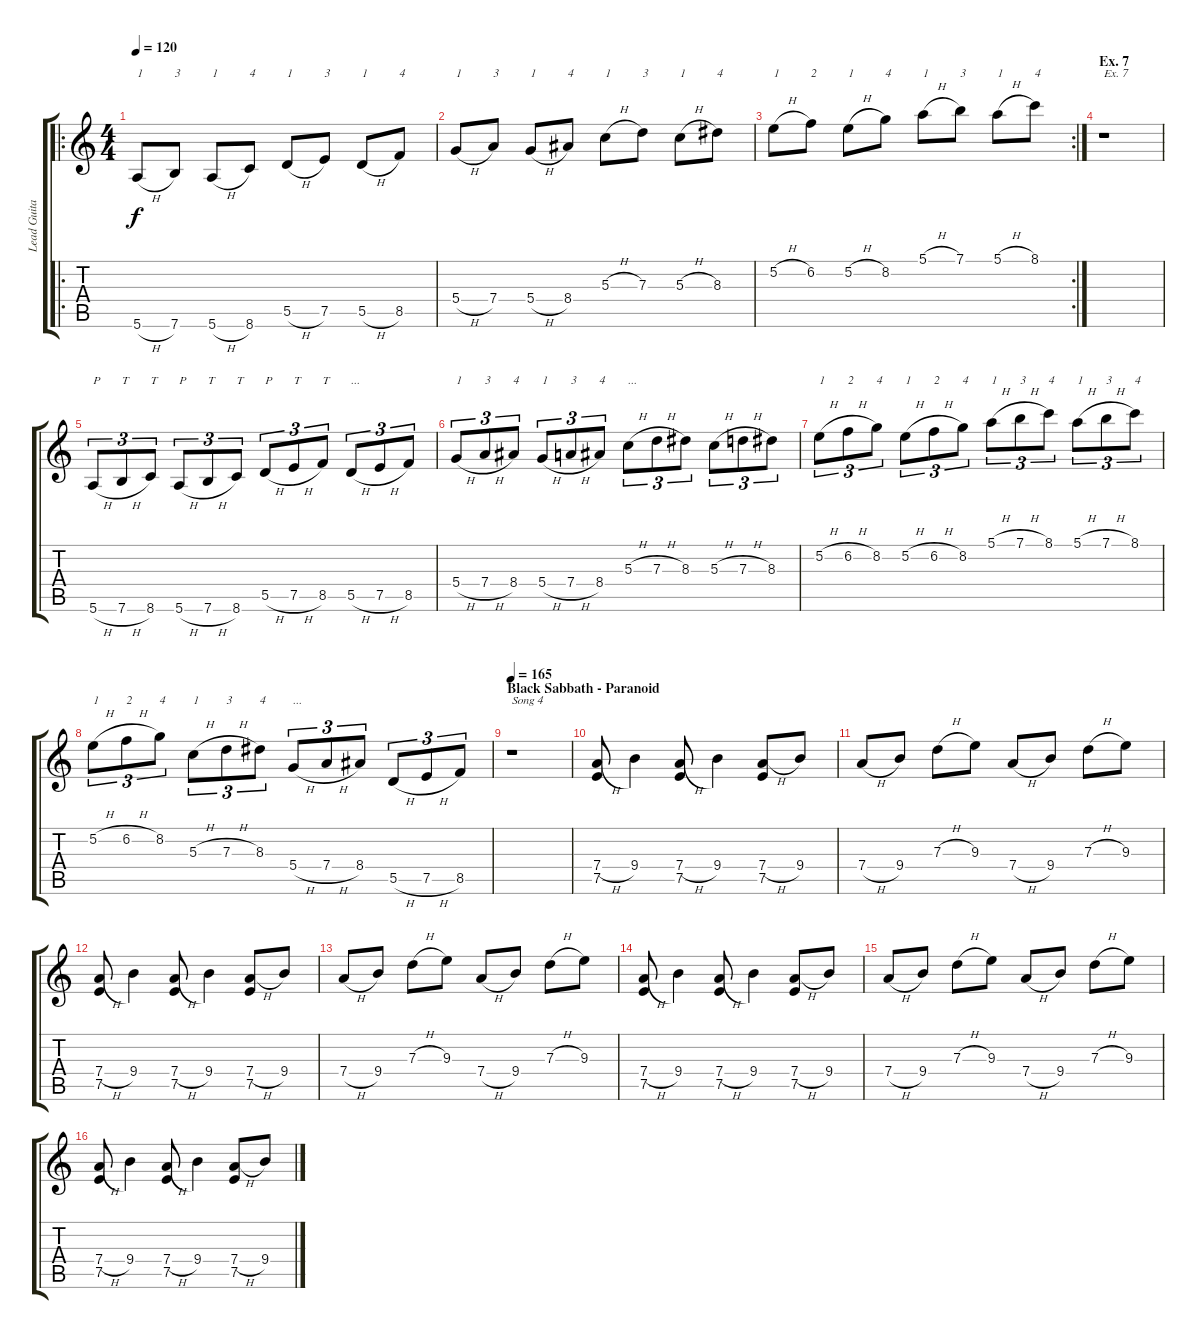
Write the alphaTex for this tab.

\track ("Lead Guitar (Learn This One)" "Lead Guita") {instrument distortionguitar}
\staff {score tabs}
\tuning (E4 B3 G3 D3 A2 E2) {hide}
\ro
\ts (4 4)
\tempo 120
\clef g2
\ks c
5.6{h}.8{txt "1" dy f} 7.6.8{txt "3"} 5.6{h}.8{txt "1"} 8.6.8{txt "4"} 5.5{h}.8{txt "1"} 7.5.8{txt "3"} 5.5{h}.8{txt "1"} 8.5.8{txt "4"} |
5.4{h}.8{txt "1"} 7.4.8{txt "3"} 5.4{h}.8{txt "1"} 8.4.8{txt "4"} 5.3{h}.8{txt "1"} 7.3.8{txt "3"} 5.3{h}.8{txt "1"} 8.3.8{txt "4"} |
\rc 2
5.2{h}.8{txt "1"} 6.2.8{txt "2"} 5.2{h}.8{txt "1"} 8.2.8{txt "4"} 5.1{h}.8{txt "1"} 7.1.8{txt "3"} 5.1{h}.8{txt "1"} 8.1.8{txt "4"} |
\section ("" "Ex. 7")
r.1{txt "Ex. 7"} |
5.6{h}.8{tu (3 2) txt "P"} 7.6{h}.8{tu (3 2) txt "T"} 8.6.8{tu (3 2) txt "T"} 5.6{h}.8{tu (3 2) txt "P"} 7.6{h}.8{tu (3 2) txt "T"} 8.6.8{tu (3 2) txt "T"} 5.5{h}.8{tu (3 2) txt "P"} 7.5{h}.8{tu (3 2) txt "T"} 8.5.8{tu (3 2) txt "T"} 5.5{h}.8{tu (3 2) txt "..."} 7.5{h}.8{tu (3 2)} 8.5.8{tu (3 2)} |
5.4{h}.8{tu (3 2) txt "1"} 7.4{h}.8{tu (3 2) txt "3"} 8.4.8{tu (3 2) txt "4"} 5.4{h}.8{tu (3 2) txt "1"} 7.4{h}.8{tu (3 2) txt "3"} 8.4.8{tu (3 2) txt "4"} 5.3{h}.8{tu (3 2) txt "..."} 7.3{h}.8{tu (3 2)} 8.3.8{tu (3 2)} 5.3{h}.8{tu (3 2)} 7.3{h}.8{tu (3 2)} 8.3.8{tu (3 2)} |
5.2{h}.8{tu (3 2) txt "1"} 6.2{h}.8{tu (3 2) txt "2"} 8.2.8{tu (3 2) txt "4"} 5.2{h}.8{tu (3 2) txt "1"} 6.2{h}.8{tu (3 2) txt "2"} 8.2.8{tu (3 2) txt "4"} 5.1{h}.8{tu (3 2) txt "1"} 7.1{h}.8{tu (3 2) txt "3"} 8.1.8{tu (3 2) txt "4"} 5.1{h}.8{tu (3 2) txt "1"} 7.1{h}.8{tu (3 2) txt "3"} 8.1.8{tu (3 2) txt "4"} |
5.2{h}.8{tu (3 2) txt "1"} 6.2{h}.8{tu (3 2) txt "2"} 8.2.8{tu (3 2) txt "4"} 5.3{h}.8{tu (3 2) txt "1"} 7.3{h}.8{tu (3 2) txt "3"} 8.3.8{tu (3 2) txt "4"} 5.4{h}.8{tu (3 2) txt "..."} 7.4{h}.8{tu (3 2)} 8.4.8{tu (3 2)} 5.5{h}.8{tu (3 2)} 7.5{h}.8{tu (3 2)} 8.5.8{tu (3 2)} |
\section ("" "Black Sabbath - Paranoid")
\tempo 165
r.1{txt "Song 4"} |
(7.4{h} 7.5).8 9.4.4 (7.4{h} 7.5).8 9.4.4 (7.4{h} 7.5).8 9.4.8 |
7.4{h}.8 9.4.8 7.3{h}.8 9.3.8 7.4{h}.8 9.4.8 7.3{h}.8 9.3.8 |
(7.4{h} 7.5).8 9.4.4 (7.4{h} 7.5).8 9.4.4 (7.4{h} 7.5).8 9.4.8 |
7.4{h}.8 9.4.8 7.3{h}.8 9.3.8 7.4{h}.8 9.4.8 7.3{h}.8 9.3.8 |
(7.4{h} 7.5).8 9.4.4 (7.4{h} 7.5).8 9.4.4 (7.4{h} 7.5).8 9.4.8 |
7.4{h}.8 9.4.8 7.3{h}.8 9.3.8 7.4{h}.8 9.4.8 7.3{h}.8 9.3.8 |
(7.4{h} 7.5).8 9.4.4 (7.4{h} 7.5).8 9.4.4 (7.4{h} 7.5).8 9.4.8
